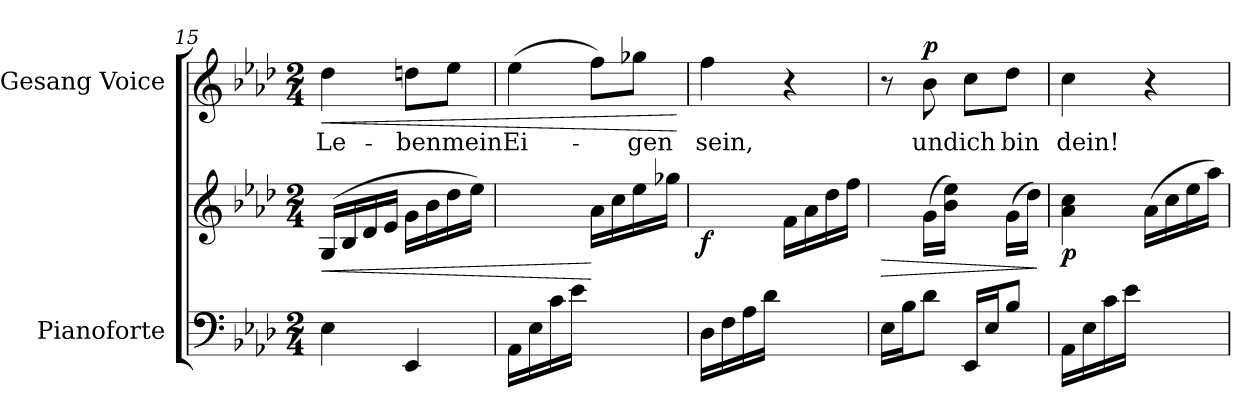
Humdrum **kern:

**kern	**kern	**dynam	**kern	**text	**dynam
*part2	*part2	*part2	*part1	*part1	*part1
*staff3	*staff2	*staff2/3	*staff1	*staff1	*staff1
*I"Pianoforte	*	*	*I"Gesang Voice	*	*
*I'Pno	*	*	*	*	*
!!LO:LB:g=z
*clefF4	*clefG2	*	*clefG2	*	*
*k[b-e-a-d-]	*k[b-e-a-d-]	*	*k[b-e-a-d-]	*	*
*M2/4	*M2/4	*	*M2/4	*	*
=15	=15	=15	=15	=15	=15
!	!	!LO:HP:b	!	!LO:LY:b	!LO:HP:b
4E-\	(16G/LL	<	4dd-\	Le-	<
.	16B-/	.	.	.	.
.	16d-/	.	.	.	.
.	16e-/JJ	.	.	.	.
!	!	!	!	!LO:LY:b	!
4EE-/	16g\LL	.	8ddn\L	-ben	.
.	16b-\	.	.	.	.
!	!	!	!	!LO:LY:b	!
.	16dd-\	.	8ee-\J	mein	.
.	16ee-\JJ)	.	.	.	.
=16	=16	=16	=16	=16	=16
*^	*	*	*	*	*
!	!	!	!	!	!LO:LY:b	!
(16AA-\LL	2ryy	4ryy	.	(4ee-\	Ei-	.
16E-\	.	.	.	.	.	.
16c\	.	.	.	.	.	.
16e-\JJ	.	.	.	.	.	.
4ryy	.	16a-\LL	[	8ff\L)	.	.
.	.	16cc\	.	.	.	.
!	!	!	!	!	!LO:LY:b	!
.	.	16ee-\	.	8gg-X\J	-gen	.
.	.	16gg-X\JJ)	.	.	.	.
*v	*v	*	*	*	*	*
.	.	.	.	.	[
=17	=17	=17	=17	=17	=17
*^	*	*	*	*	*
!	!	!	!LO:DY:b	!	!LO:LY:b	!
(16D-\LL	2ryy	4ryy	f	4ff\	sein,	.
16F\	.	.	.	.	.	.
16A-\	.	.	.	.	.	.
16d-\JJ	.	.	.	.	.	.
4ryy	.	16f\LL	.	4r	.	.
.	.	16a-\	.	.	.	.
.	.	16dd-\	.	.	.	.
.	.	16ff\JJ)	.	.	.	.
*v	*v	*	*	*	*	*
=18	=18	=18	=18	=18	=18
!	!	!LO:HP:b	!	!	!
16E-\LL	8ryy	>	8r	.	.
16B-\J	.	.	.	.	.
!	!	!	!	!LO:LY:b	!LO:DY:a
8d-\J	(16g\LL	.	8b-\	und	p
.	16b-\ 16ee-\JJ)	.	.	.	.
!	!	!	!	!LO:LY:b	!
16EE-/LL	8ryy	.	8cc\L	ich	.
16E-/J	.	.	.	.	.
!	!	!	!	!LO:LY:b	!
8B-/J	(16g\LL	.	8dd-\J	bin	.
.	16dd-\JJ)	.	.	.	.
.	.	]	.	.	.
!!LO:PB:g=z
=19	=19	=19	=19	=19	=19
!	!	!LO:DY:b	!	!LO:LY:b	!
16AA-\LL	4a-\ 4cc\	p	4cc\	dein!	.
16E-\	.	.	.	.	.
16c\	.	.	.	.	.
16e-\JJ	.	.	.	.	.
4ryy	(16a-\LL	.	4r	.	.
.	16cc\	.	.	.	.
.	16ee-\	.	.	.	.
.	16aa-\JJ)	.	.	.	.
=	=	=	=	=	=
*-	*-	*-	*-	*-	*-
